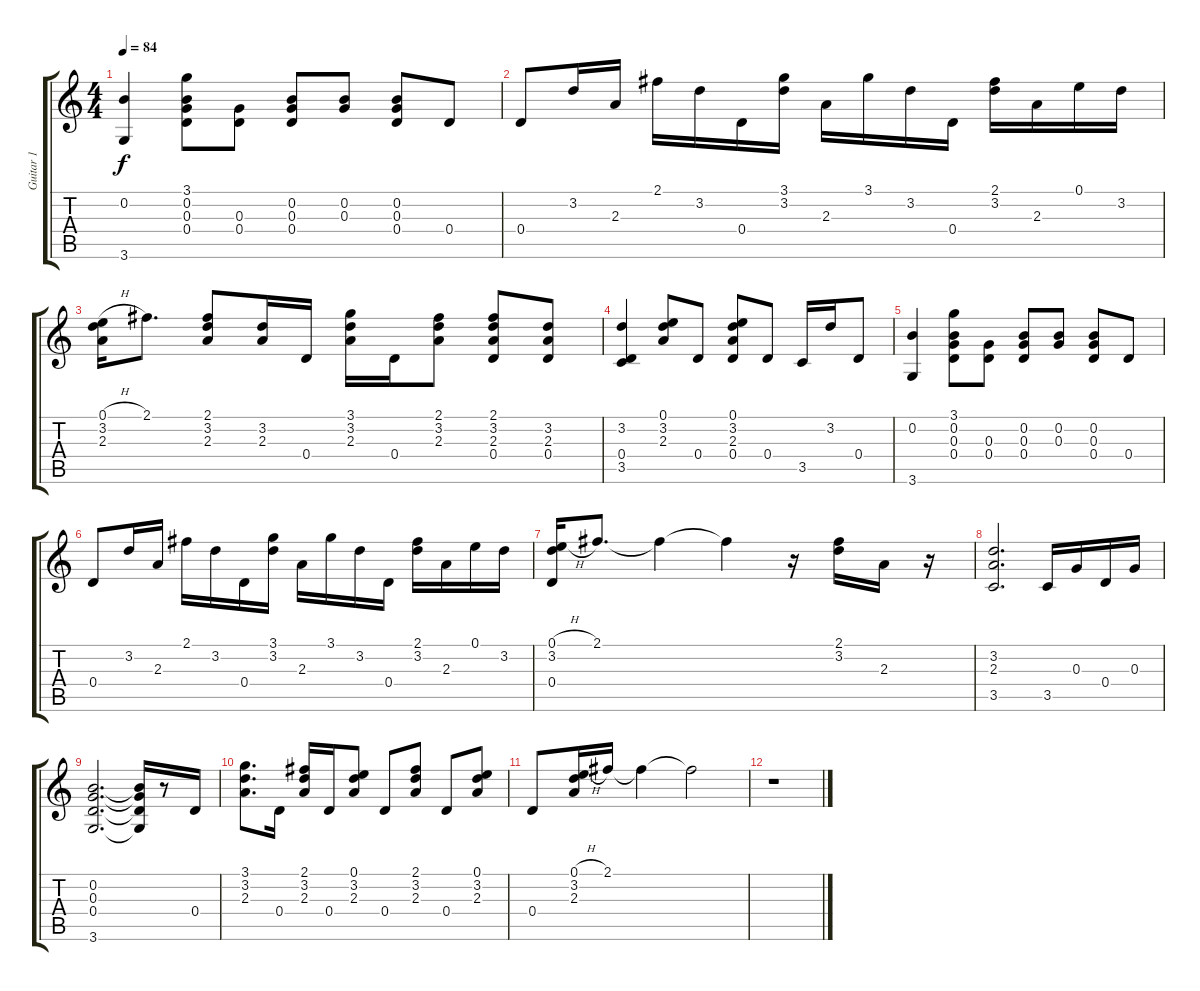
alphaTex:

\track ("Guitar 1" "Guitar 1") {instrument acousticguitarsteel}
\staff {score tabs}
\tuning (E4 B3 G3 D3 A2 E2) {hide}
\ts (4 4)
\tempo 84
\clef g2
\ks c
(0.2 3.6).4{dy f} (3.1 0.2 0.3 0.4).8 (0.3 0.4).8 (0.2 0.3 0.4).8 (0.2 0.3).8 (0.2 0.3 0.4).8 0.4.8 |
0.4.8 3.2.16 2.3.16 2.1.16 3.2.16 0.4.16 (3.1 3.2).16 2.3.16 3.1.16 3.2.16 0.4.16 (2.1 3.2).16 2.3.16 0.1.16 3.2.16 |
(0.1{h} 3.2 2.3).16 2.1.8{d} (2.1 3.2 2.3).8 (3.2 2.3).16 0.4.16 (3.1 3.2 2.3).16 0.4.16 (2.1 3.2 2.3).8 (2.1 3.2 2.3 0.4).8 (3.2 2.3 0.4).8 |
(3.2 0.4 3.5).4 (0.1 3.2 2.3).8 0.4.8 (0.1 3.2 2.3 0.4).8 0.4.8 3.5.16 3.2.16 0.4.8 |
(0.2 3.6).4 (3.1 0.2 0.3 0.4).8 (0.3 0.4).8 (0.2 0.3 0.4).8 (0.2 0.3).8 (0.2 0.3 0.4).8 0.4.8 |
0.4.8 3.2.16 2.3.16 2.1.16 3.2.16 0.4.16 (3.1 3.2).16 2.3.16 3.1.16 3.2.16 0.4.16 (2.1 3.2).16 2.3.16 0.1.16 3.2.16 |
(0.1{h} 3.2 0.4).16 2.1.8{d} 2.1{t}.4 2.1{t}.4 r.16 (2.1 3.2).16 2.3.16 r.16 |
(3.2 2.3 3.5).2{d} 3.5.16 0.3.16 0.4.16 0.3.16 |
(0.2 0.3 0.4 3.6).2{d} (0.2{t} 0.3{t} 0.4{t} 3.6{t}).16 r.8 0.4.16 |
(3.1 3.2 2.3).8{d} 0.4.16 (2.1 3.2 2.3).16 0.4.16 (0.1 3.2 2.3).8 0.4.8 (2.1 3.2 2.3).8 0.4.8 (0.1 3.2 2.3).8 |
0.4.8 (0.1{h} 3.2 2.3).16 2.1.16 2.1{t}.4 2.1{t}.2 |
r.1
